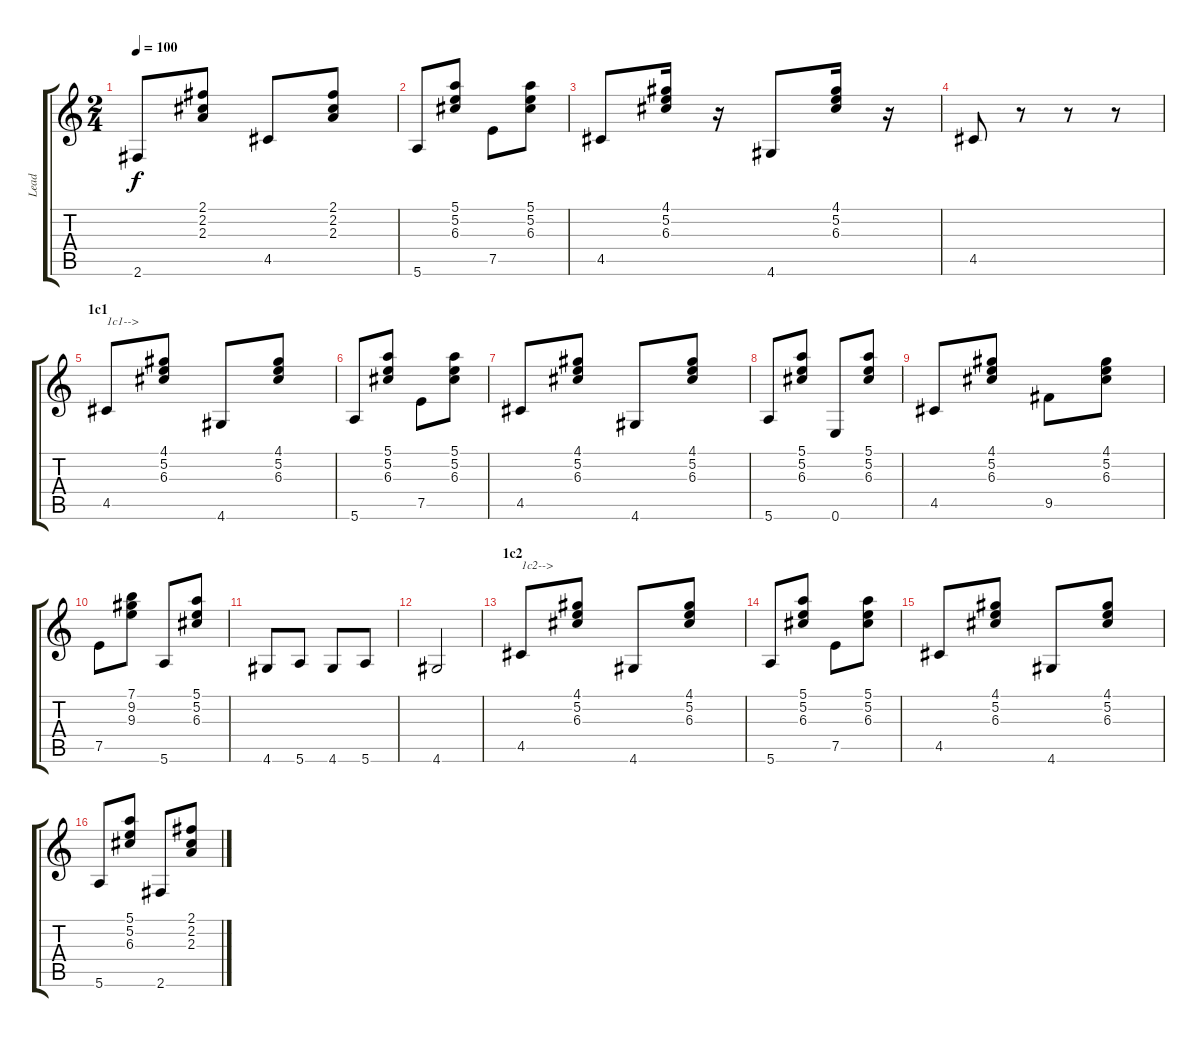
\track ("Lead" "Lead") {instrument acousticguitarsteel}
\staff {score tabs}
\tuning (E4 B3 G3 D3 A2 E2) {hide}
\ts (2 4)
\tempo 100
\clef g2
\ks c
2.6.8{dy f} (2.1 2.2 2.3).8 4.5.8 (2.1 2.2 2.3).8 |
5.6.8 (5.1 5.2 6.3).8 7.5.8 (5.1 5.2 6.3).8 |
4.5.8 (4.1 5.2 6.3).16 r.16 4.6.8 (4.1 5.2 6.3).16 r.16 |
4.5.8 r.8 r.8 r.8 |
\section ("" "1c1")
4.5.8{txt "1c1-->"} (4.1 5.2 6.3).8 4.6.8 (4.1 5.2 6.3).8 |
5.6.8 (5.1 5.2 6.3).8 7.5.8 (5.1 5.2 6.3).8 |
4.5.8 (4.1 5.2 6.3).8 4.6.8 (4.1 5.2 6.3).8 |
5.6.8 (5.1 5.2 6.3).8 0.6.8 (5.1 5.2 6.3).8 |
4.5.8 (4.1 5.2 6.3).8 9.5.8 (4.1 5.2 6.3).8 |
7.5.8 (7.1 9.2 9.3).8 5.6.8 (5.1 5.2 6.3).8 |
4.6.8 5.6.8 4.6.8 5.6.8 |
4.6.2 |
\section ("" "1c2")
4.5.8{txt "1c2-->"} (4.1 5.2 6.3).8 4.6.8 (4.1 5.2 6.3).8 |
5.6.8 (5.1 5.2 6.3).8 7.5.8 (5.1 5.2 6.3).8 |
4.5.8 (4.1 5.2 6.3).8 4.6.8 (4.1 5.2 6.3).8 |
5.6.8 (5.1 5.2 6.3).8 2.6.8 (2.1 2.2 2.3).8
